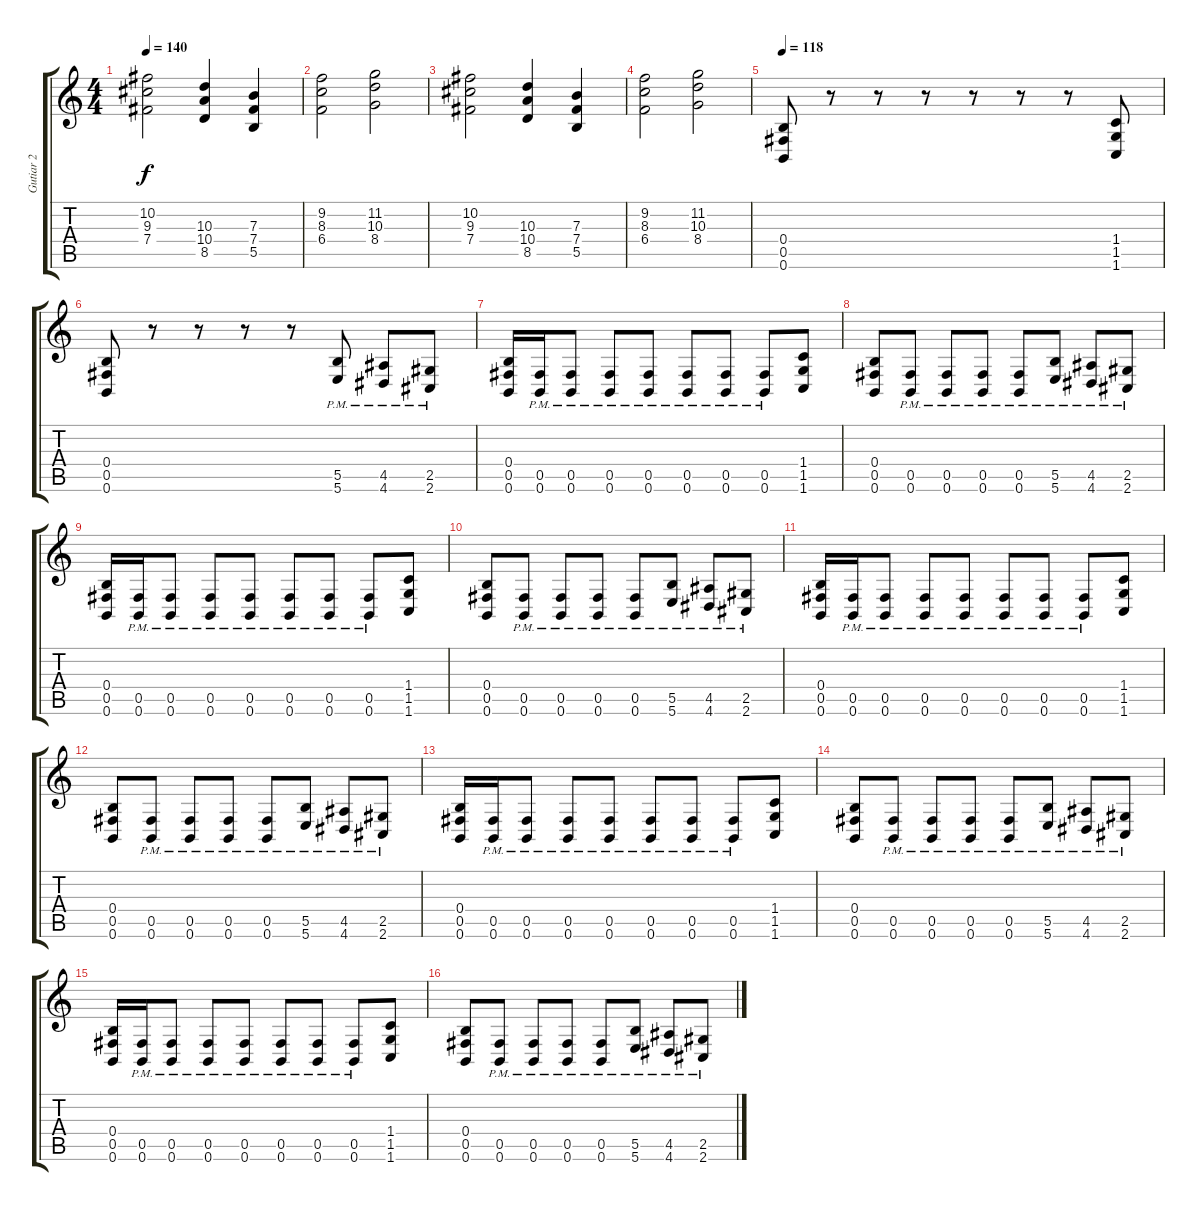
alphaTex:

\track ("Gutiar 2" "Gutiar 2") {instrument distortionguitar}
\staff {score tabs}
\tuning (Db4 Ab3 E3 B2 Gb2 B1) {hide}
\ts (4 4)
\tempo 140
\clef g2
\ks c
(10.2 9.3 7.4).2{dy f} (10.3 10.4 8.5).4 (7.3 7.4 5.5).4 |
(9.2 8.3 6.4).2 (11.2 10.3 8.4).2 |
(10.2 9.3 7.4).2 (10.3 10.4 8.5).4 (7.3 7.4 5.5).4 |
(9.2 8.3 6.4).2 (11.2 10.3 8.4).2 |
\tempo 118
(0.4 0.5 0.6).8 r.8 r.8 r.8 r.8 r.8 r.8 (1.4 1.5 1.6).8 |
(0.4 0.5 0.6).8 r.8 r.8 r.8 r.8 (5.5{pm} 5.6{pm}).8 (4.5{pm} 4.6{pm}).8 (2.5{pm} 2.6{pm}).8 |
(0.4 0.5 0.6).16 (0.5{pm} 0.6{pm}).16 (0.5{pm} 0.6{pm}).8 (0.5{pm} 0.6{pm}).8 (0.5{pm} 0.6{pm}).8 (0.5{pm} 0.6{pm}).8 (0.5{pm} 0.6{pm}).8 (0.5{pm} 0.6{pm}).8 (1.4 1.5 1.6).8 |
(0.4 0.5 0.6).8 (0.5{pm} 0.6{pm}).8 (0.5{pm} 0.6{pm}).8 (0.5{pm} 0.6{pm}).8 (0.5{pm} 0.6{pm}).8 (5.5{pm} 5.6{pm}).8 (4.5{pm} 4.6{pm}).8 (2.5{pm} 2.6{pm}).8 |
(0.4 0.5 0.6).16 (0.5{pm} 0.6{pm}).16 (0.5{pm} 0.6{pm}).8 (0.5{pm} 0.6{pm}).8 (0.5{pm} 0.6{pm}).8 (0.5{pm} 0.6{pm}).8 (0.5{pm} 0.6{pm}).8 (0.5{pm} 0.6{pm}).8 (1.4 1.5 1.6).8 |
(0.4 0.5 0.6).8 (0.5{pm} 0.6{pm}).8 (0.5{pm} 0.6{pm}).8 (0.5{pm} 0.6{pm}).8 (0.5{pm} 0.6{pm}).8 (5.5{pm} 5.6{pm}).8 (4.5{pm} 4.6{pm}).8 (2.5{pm} 2.6{pm}).8 |
(0.4 0.5 0.6).16 (0.5{pm} 0.6{pm}).16 (0.5{pm} 0.6{pm}).8 (0.5{pm} 0.6{pm}).8 (0.5{pm} 0.6{pm}).8 (0.5{pm} 0.6{pm}).8 (0.5{pm} 0.6{pm}).8 (0.5{pm} 0.6{pm}).8 (1.4 1.5 1.6).8 |
(0.4 0.5 0.6).8 (0.5{pm} 0.6{pm}).8 (0.5{pm} 0.6{pm}).8 (0.5{pm} 0.6{pm}).8 (0.5{pm} 0.6{pm}).8 (5.5{pm} 5.6{pm}).8 (4.5{pm} 4.6{pm}).8 (2.5{pm} 2.6{pm}).8 |
(0.4 0.5 0.6).16 (0.5{pm} 0.6{pm}).16 (0.5{pm} 0.6{pm}).8 (0.5{pm} 0.6{pm}).8 (0.5{pm} 0.6{pm}).8 (0.5{pm} 0.6{pm}).8 (0.5{pm} 0.6{pm}).8 (0.5{pm} 0.6{pm}).8 (1.4 1.5 1.6).8 |
(0.4 0.5 0.6).8 (0.5{pm} 0.6{pm}).8 (0.5{pm} 0.6{pm}).8 (0.5{pm} 0.6{pm}).8 (0.5{pm} 0.6{pm}).8 (5.5{pm} 5.6{pm}).8 (4.5{pm} 4.6{pm}).8 (2.5{pm} 2.6{pm}).8 |
(0.4 0.5 0.6).16 (0.5{pm} 0.6{pm}).16 (0.5{pm} 0.6{pm}).8 (0.5{pm} 0.6{pm}).8 (0.5{pm} 0.6{pm}).8 (0.5{pm} 0.6{pm}).8 (0.5{pm} 0.6{pm}).8 (0.5{pm} 0.6{pm}).8 (1.4 1.5 1.6).8 |
(0.4 0.5 0.6).8 (0.5{pm} 0.6{pm}).8 (0.5{pm} 0.6{pm}).8 (0.5{pm} 0.6{pm}).8 (0.5{pm} 0.6{pm}).8 (5.5{pm} 5.6{pm}).8 (4.5{pm} 4.6{pm}).8 (2.5{pm} 2.6{pm}).8
